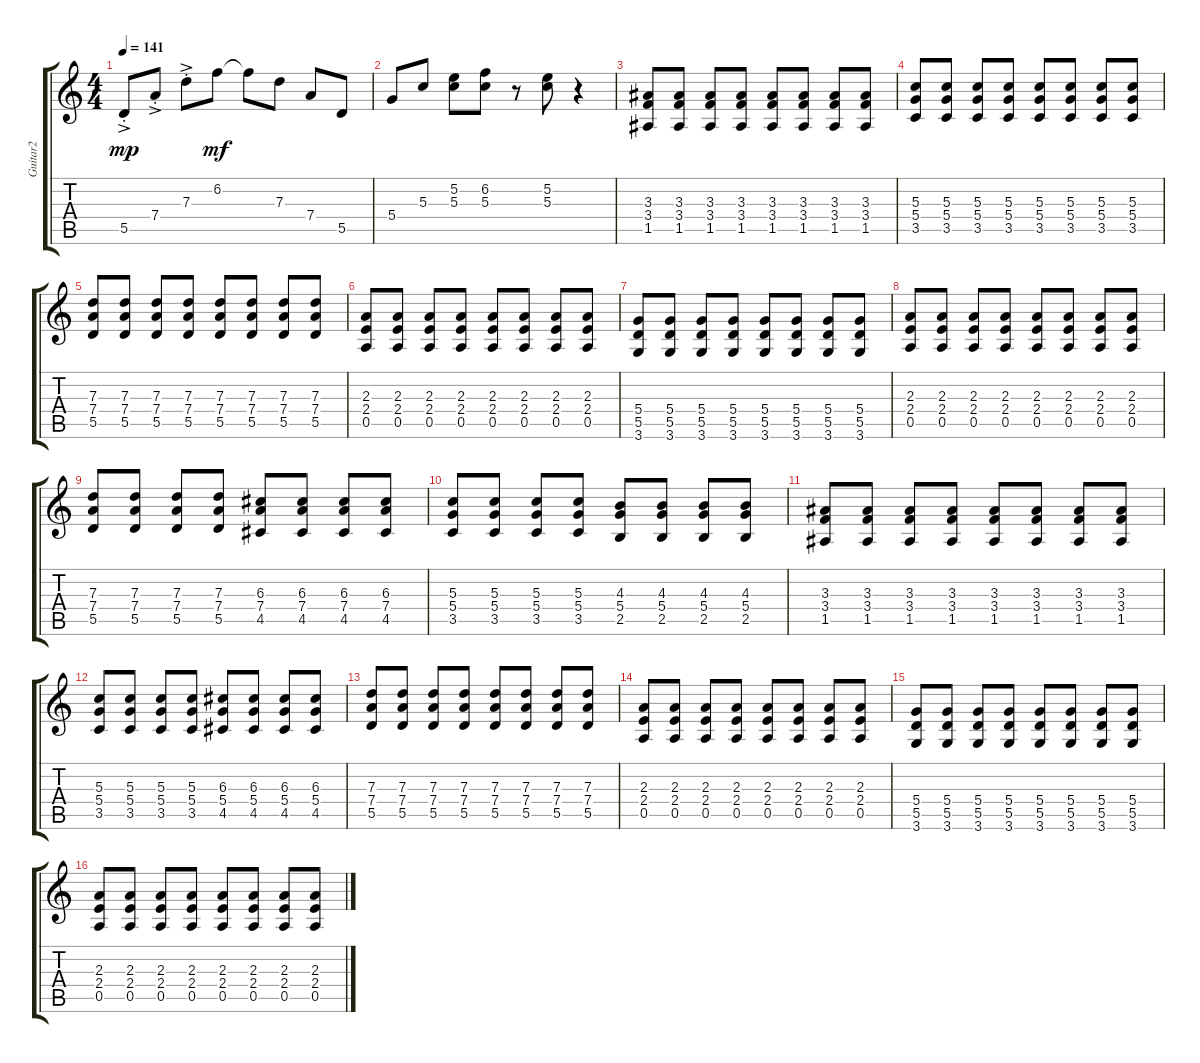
\track ("Guitar2" "Guitar2") {instrument electricguitarclean}
\staff {score tabs}
\tuning (E4 B3 G3 D3 A2 E2) {hide}
\ts (4 4)
\tempo 141
\clef g2
\ks c
5.5{ac st}.8{dy mp} 7.4{ac st}.8 7.3{ac st}.8 6.2.8{dy mf} 6.2{t}.8 7.3.8 7.4.8 5.5.8 |
5.4.8 5.3.8 (5.2 5.3).8 (6.2 5.3).8 r.8 (5.2 5.3).8 r.4 |
(3.3 3.4 1.5).8 (3.3 3.4 1.5).8 (3.3 3.4 1.5).8 (3.3 3.4 1.5).8 (3.3 3.4 1.5).8 (3.3 3.4 1.5).8 (3.3 3.4 1.5).8 (3.3 3.4 1.5).8 |
(5.3 5.4 3.5).8 (5.3 5.4 3.5).8 (5.3 5.4 3.5).8 (5.3 5.4 3.5).8 (5.3 5.4 3.5).8 (5.3 5.4 3.5).8 (5.3 5.4 3.5).8 (5.3 5.4 3.5).8 |
(7.3 7.4 5.5).8 (7.3 7.4 5.5).8 (7.3 7.4 5.5).8 (7.3 7.4 5.5).8 (7.3 7.4 5.5).8 (7.3 7.4 5.5).8 (7.3 7.4 5.5).8 (7.3 7.4 5.5).8 |
(2.3 2.4 0.5).8 (2.3 2.4 0.5).8 (2.3 2.4 0.5).8 (2.3 2.4 0.5).8 (2.3 2.4 0.5).8 (2.3 2.4 0.5).8 (2.3 2.4 0.5).8 (2.3 2.4 0.5).8 |
(5.4 5.5 3.6).8 (5.4 5.5 3.6).8 (5.4 5.5 3.6).8 (5.4 5.5 3.6).8 (5.4 5.5 3.6).8 (5.4 5.5 3.6).8 (5.4 5.5 3.6).8 (5.4 5.5 3.6).8 |
(2.3 2.4 0.5).8 (2.3 2.4 0.5).8 (2.3 2.4 0.5).8 (2.3 2.4 0.5).8 (2.3 2.4 0.5).8 (2.3 2.4 0.5).8 (2.3 2.4 0.5).8 (2.3 2.4 0.5).8 |
(7.3 7.4 5.5).8 (7.3 7.4 5.5).8 (7.3 7.4 5.5).8 (7.3 7.4 5.5).8 (6.3 7.4 4.5).8 (6.3 7.4 4.5).8 (6.3 7.4 4.5).8 (6.3 7.4 4.5).8 |
(5.3 5.4 3.5).8 (5.3 5.4 3.5).8 (5.3 5.4 3.5).8 (5.3 5.4 3.5).8 (4.3 5.4 2.5).8 (4.3 5.4 2.5).8 (4.3 5.4 2.5).8 (4.3 5.4 2.5).8 |
(3.3 3.4 1.5).8 (3.3 3.4 1.5).8 (3.3 3.4 1.5).8 (3.3 3.4 1.5).8 (3.3 3.4 1.5).8 (3.3 3.4 1.5).8 (3.3 3.4 1.5).8 (3.3 3.4 1.5).8 |
(5.3 5.4 3.5).8 (5.3 5.4 3.5).8 (5.3 5.4 3.5).8 (5.3 5.4 3.5).8 (6.3 5.4 4.5).8 (6.3 5.4 4.5).8 (6.3 5.4 4.5).8 (6.3 5.4 4.5).8 |
(7.3 7.4 5.5).8 (7.3 7.4 5.5).8 (7.3 7.4 5.5).8 (7.3 7.4 5.5).8 (7.3 7.4 5.5).8 (7.3 7.4 5.5).8 (7.3 7.4 5.5).8 (7.3 7.4 5.5).8 |
(2.3 2.4 0.5).8 (2.3 2.4 0.5).8 (2.3 2.4 0.5).8 (2.3 2.4 0.5).8 (2.3 2.4 0.5).8 (2.3 2.4 0.5).8 (2.3 2.4 0.5).8 (2.3 2.4 0.5).8 |
(5.4 5.5 3.6).8 (5.4 5.5 3.6).8 (5.4 5.5 3.6).8 (5.4 5.5 3.6).8 (5.4 5.5 3.6).8 (5.4 5.5 3.6).8 (5.4 5.5 3.6).8 (5.4 5.5 3.6).8 |
(2.3 2.4 0.5).8 (2.3 2.4 0.5).8 (2.3 2.4 0.5).8 (2.3 2.4 0.5).8 (2.3 2.4 0.5).8 (2.3 2.4 0.5).8 (2.3 2.4 0.5).8 (2.3 2.4 0.5).8
